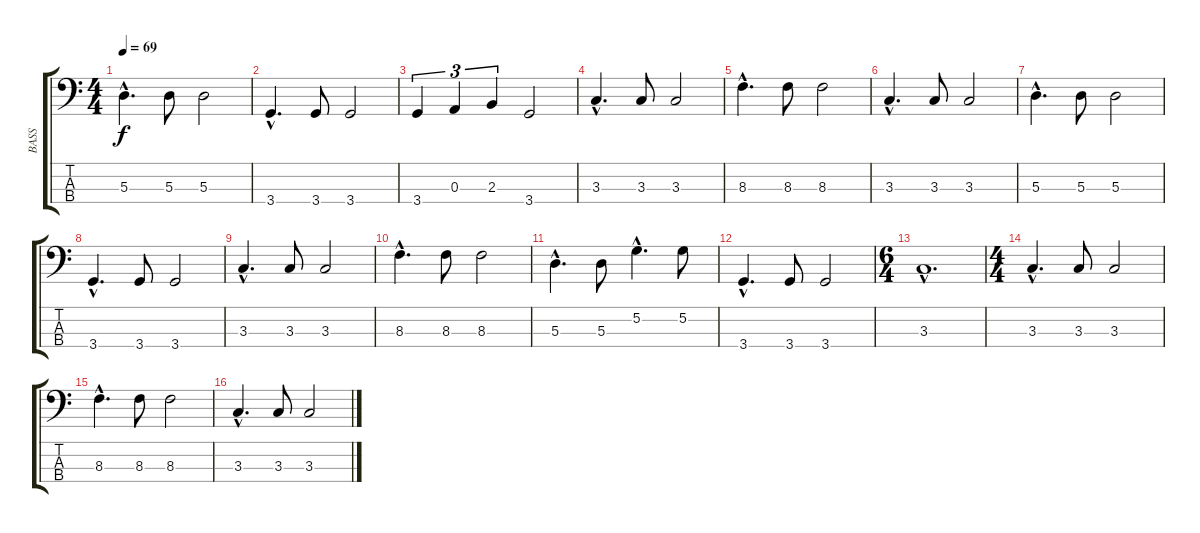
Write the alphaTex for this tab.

\track ("BASS" "BASS") {instrument electricbassfinger}
\staff {score tabs}
\tuning (G2 D2 A1 E1) {hide}
\ts (4 4)
\tempo 69
\clef f4
\ks c
5.3{hac}.4{d dy f} 5.3.8 5.3.2 |
3.4{hac}.4{d} 3.4.8 3.4.2 |
3.4.4{tu (3 2)} 0.3.4{tu (3 2)} 2.3.4{tu (3 2)} 3.4.2 |
3.3{hac}.4{d} 3.3.8 3.3.2 |
8.3{hac}.4{d} 8.3.8 8.3.2 |
3.3{hac}.4{d} 3.3.8 3.3.2 |
5.3{hac}.4{d} 5.3.8 5.3.2 |
3.4{hac}.4{d} 3.4.8 3.4.2 |
3.3{hac}.4{d} 3.3.8 3.3.2 |
8.3{hac}.4{d} 8.3.8 8.3.2 |
5.3{hac}.4{d} 5.3.8 5.2{hac}.4{d} 5.2.8 |
3.4{hac}.4{d} 3.4.8 3.4.2 |
\ts (6 4)
3.3{hac}.1{d} |
\ts (4 4)
3.3{hac}.4{d} 3.3.8 3.3.2 |
8.3{hac}.4{d} 8.3.8 8.3.2 |
3.3{hac}.4{d} 3.3.8 3.3.2
